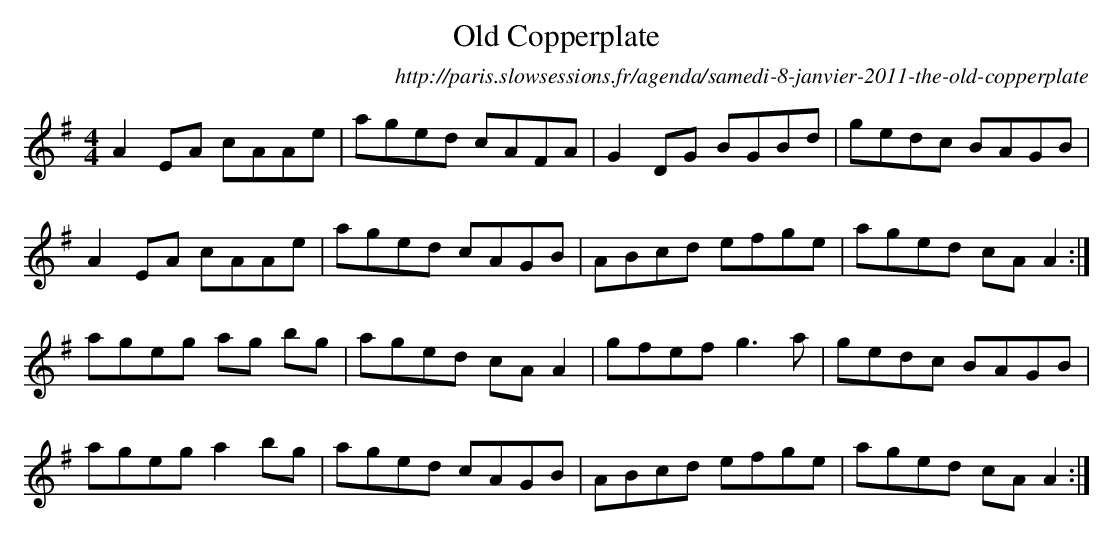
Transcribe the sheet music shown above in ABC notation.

X:1
T:Old Copperplate
O:http://paris.slowsessions.fr/agenda/samedi-8-janvier-2011-the-old-copperplate
M: 4/4
L: 1/8
K: Ador
A2 EA cAAe|aged cAFA|G2 DG BGBd|gedc BAGB|
A2 EA cAAe| aged cAGB|ABcd efge|aged cA A2 :|
ageg ag bg|aged cA A2| gfef g3 a|gedc BAGB|
ageg a2 bg|aged cAGB|ABcd efge|aged cA A2 :|
